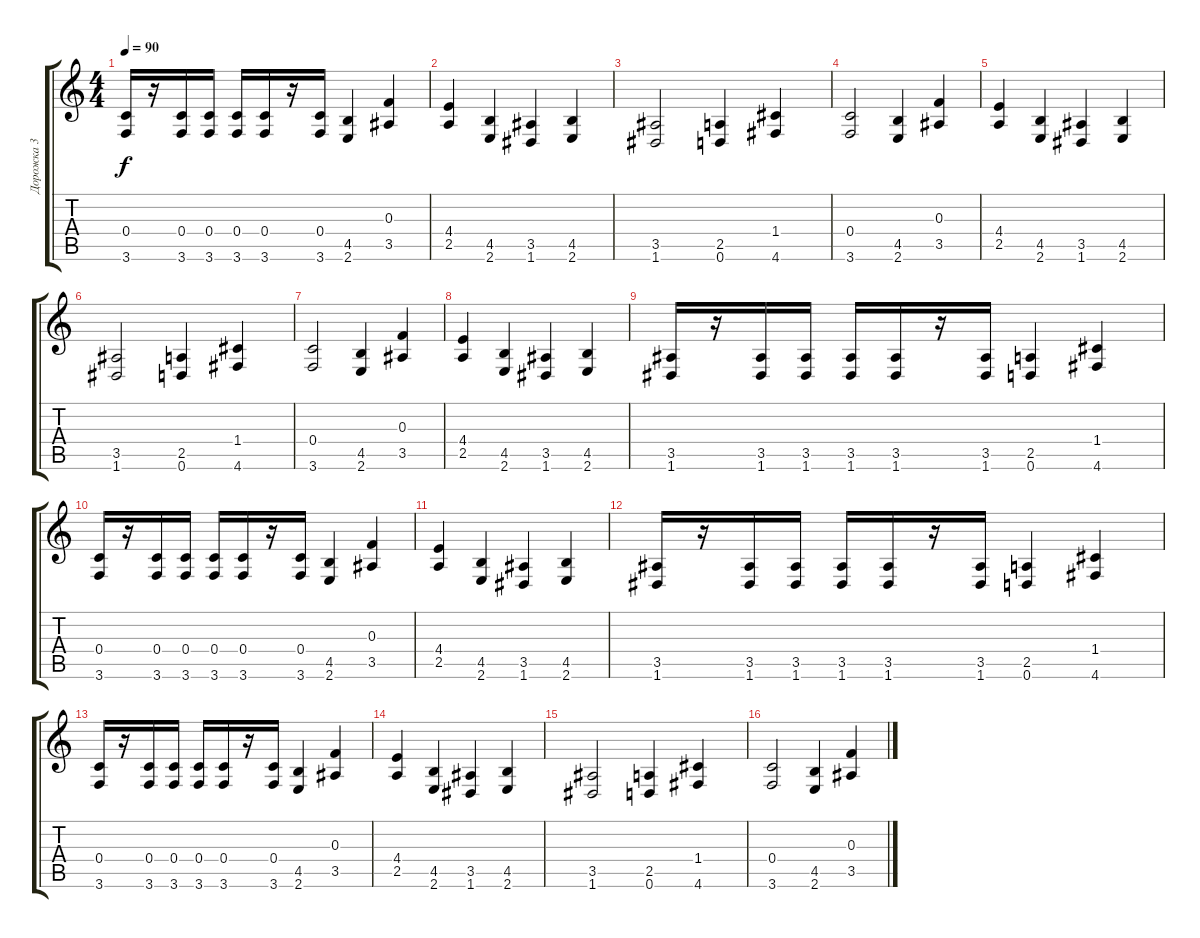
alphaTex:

\track ("Дорожка 3" "Дорожка 3") {instrument distortionguitar}
\staff {score tabs}
\tuning (D4 A3 F3 C3 G2 D2) {hide}
\ts (4 4)
\tempo 90
\clef g2
\ks c
(0.4 3.6).16{dy f} r.16 (0.4 3.6).16 (0.4 3.6).16 (0.4 3.6).16 (0.4 3.6).16 r.16 (0.4 3.6).16 (4.5 2.6).4 (0.3 3.5).4 |
(4.4 2.5).4 (4.5 2.6).4 (3.5 1.6).4 (4.5 2.6).4 |
(3.5 1.6).2 (2.5 0.6).4 (1.4 4.6).4 |
(0.4 3.6).2 (4.5 2.6).4 (0.3 3.5).4 |
(4.4 2.5).4 (4.5 2.6).4 (3.5 1.6).4 (4.5 2.6).4 |
(3.5 1.6).2 (2.5 0.6).4 (1.4 4.6).4 |
(0.4 3.6).2 (4.5 2.6).4 (0.3 3.5).4 |
(4.4 2.5).4 (4.5 2.6).4 (3.5 1.6).4 (4.5 2.6).4 |
(3.5 1.6).16 r.16 (3.5 1.6).16 (3.5 1.6).16 (3.5 1.6).16 (3.5 1.6).16 r.16 (3.5 1.6).16 (2.5 0.6).4 (1.4 4.6).4 |
(0.4 3.6).16 r.16 (0.4 3.6).16 (0.4 3.6).16 (0.4 3.6).16 (0.4 3.6).16 r.16 (0.4 3.6).16 (4.5 2.6).4 (0.3 3.5).4 |
(4.4 2.5).4 (4.5 2.6).4 (3.5 1.6).4 (4.5 2.6).4 |
(3.5 1.6).16 r.16 (3.5 1.6).16 (3.5 1.6).16 (3.5 1.6).16 (3.5 1.6).16 r.16 (3.5 1.6).16 (2.5 0.6).4 (1.4 4.6).4 |
(0.4 3.6).16 r.16 (0.4 3.6).16 (0.4 3.6).16 (0.4 3.6).16 (0.4 3.6).16 r.16 (0.4 3.6).16 (4.5 2.6).4 (0.3 3.5).4 |
(4.4 2.5).4 (4.5 2.6).4 (3.5 1.6).4 (4.5 2.6).4 |
(3.5 1.6).2 (2.5 0.6).4 (1.4 4.6).4 |
(0.4 3.6).2 (4.5 2.6).4 (0.3 3.5).4
